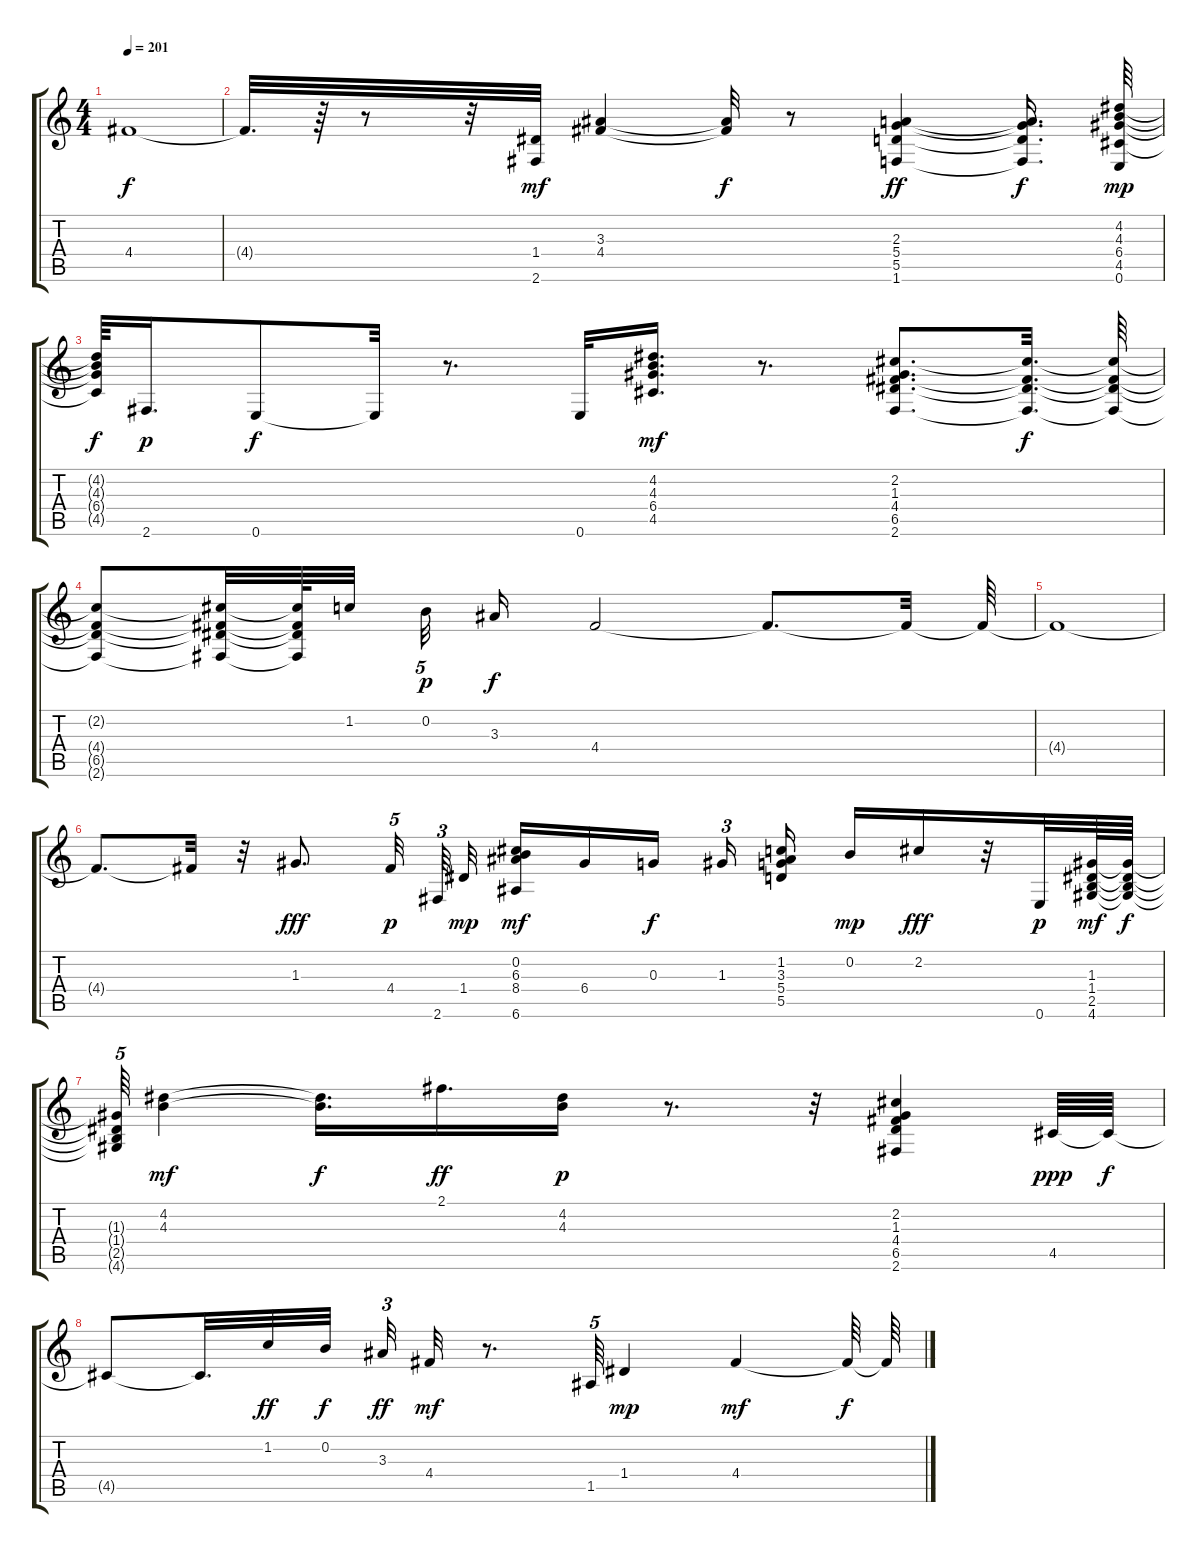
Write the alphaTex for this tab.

\track "" {instrument electricguitarjazz}
\staff {score tabs}
\tuning (E4 B3 G3 D3 A2 E2) {hide}
\ts (4 4)
\tempo 201
\clef g2
\ks c
4.4{t}.1{dy f} |
4.4{t}.32{d} r.64 r.8 r.32 (1.4 2.6).32{dy mf} (3.3 4.4).4 (3.3{t} 4.4{t}).32{dy f} r.8 (2.3 5.4 5.5 1.6).4{dy ff} (2.3{t} 5.4{t} 5.5{t} 1.6{t}).16{d dy f} (4.2 4.3 6.4 4.5 0.6).64{dy mp} |
(4.2{t} 4.3{t} 6.4{t} 4.5{t}).64{dy f} 2.6.16{d dy p} 0.6.8{dy f} 0.6{t}.32 r.8{d} 0.6.32 (4.2 4.3 6.4 4.5).16{d dy mf} r.8{d} (2.2 1.3 4.4 6.5 2.6).8{d} (2.2{t} 4.4{t} 6.5{t} 2.6{t}).32{d dy f} (2.2{t} 4.4{t} 6.5{t} 2.6{t}).64 |
(2.2{t} 4.4{t} 6.5{t} 2.6{t}).8 (2.2{t} 4.4{t} 6.5{t} 2.6{t}).32 (2.2{t} 4.4{t} 6.5{t} 2.6{t}).64 1.2.32{beam splitsecondary} 0.2.32{tu (5 4) dy p} 3.3.16{dy f} 4.4.2 4.4{t}.8{d} 4.4{t}.32 4.4{t}.64 |
4.4{t}.1 |
4.4{t}.8{d} 4.4{t}.32 r.32 1.3.8{d dy fff} 4.4.32{tu (5 4) dy p} 2.6.64{tu (3 2) beam splitsecondary} 1.4.32{dy mp} (0.2 6.3 8.4 6.6).16{dy mf} 6.4.16 0.3.16{dy f beam splitsecondary} 1.3.16{tu (3 2)} (1.2 3.3 5.4 5.5).16 0.2.16{dy mp} 2.2.16{dy fff} r.32 0.6.32{dy p} (1.3 1.4 2.5 4.6).64{dy mf} (1.3{t} 1.4{t} 2.5{t} 4.6{t}).64{dy f} |
(1.3{t} 1.4{t} 2.5{t} 4.6{t}).64{tu (5 4)} (4.2 4.3).4{dy mf} (4.2{t} 4.3{t}).16{d dy f} 2.1.16{d dy ff} (4.2 4.3).16{dy p} r.8{d} r.32 (2.2 1.3 4.4 6.5 2.6).4 4.5.64{dy ppp} 4.5{t}.64{dy f} |
4.5{t}.8 4.5{t}.32{d} 1.2.32{dy ff} 0.2.32{dy f beam splitsecondary} 3.3.32{tu (3 2) dy ff} 4.4.32{dy mf} r.8{d} 1.5.64{tu (5 4)} 1.4.4{dy mp} 4.4.4{dy mf} 4.4{t}.64{dy f} 4.4{t}.64
